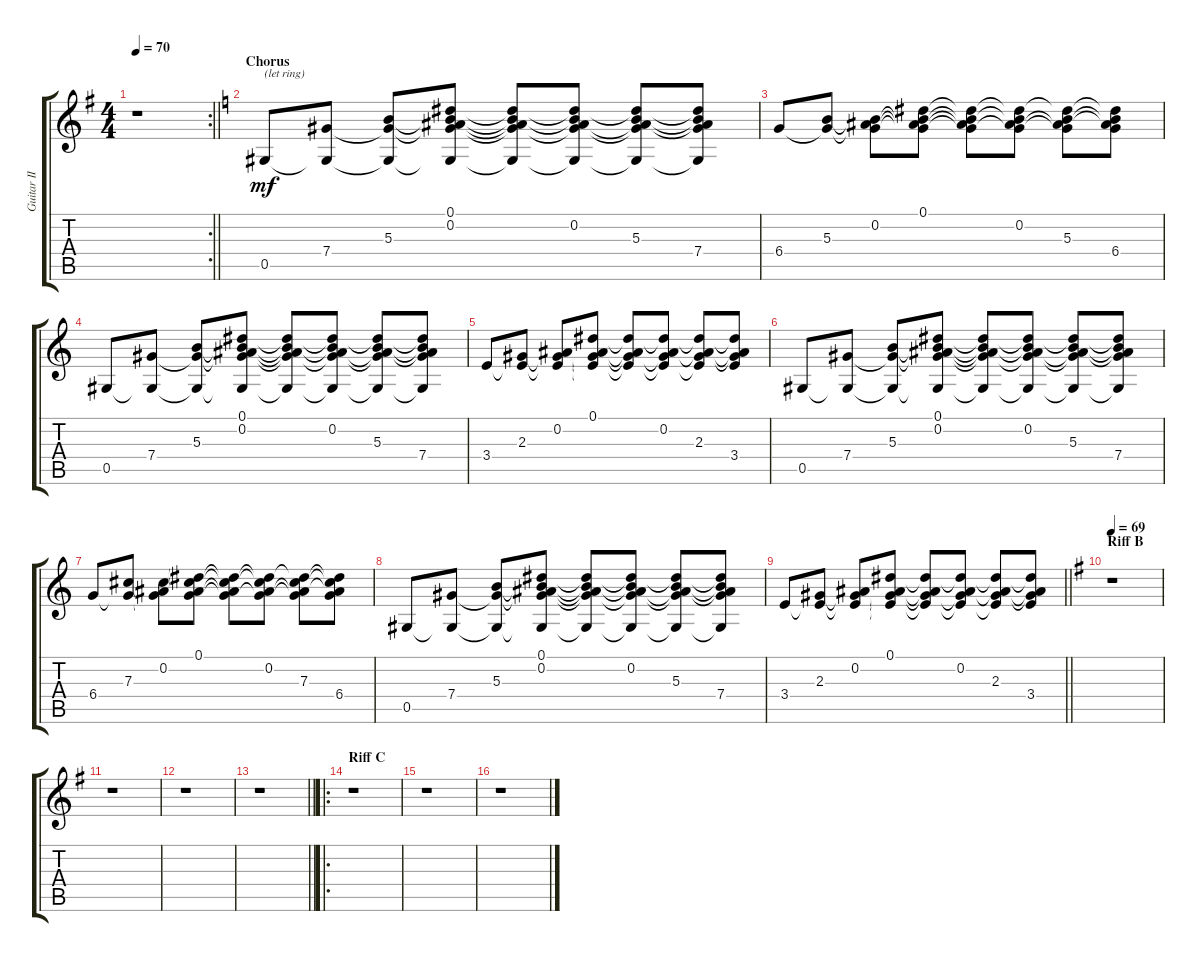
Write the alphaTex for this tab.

\track ("Guitar II" "Guitar II") {instrument distortionguitar}
\staff {score tabs}
\tuning (Eb4 Bb3 Gb3 Db3 Ab2 Eb2) {hide}
\rc 2
\ts (4 4)
\tempo 70
\clef g2
\barLineRight lightlight
\ks eminor
r.1{dy mf} |
\section ("" "Chorus")
\ks aminor
0.5.8{txt "(let ring)"} (7.4 0.5{t}).8 (5.3 7.4{t} 0.5{t}).8 (0.1 0.2 5.3{t} 7.4{t} 0.5{t}).8 (0.1{t} 0.2{t} 5.3{t} 7.4{t} 0.5{t}).8 (0.1{t} 0.2 5.3{t} 7.4{t} 0.5{t}).8 (0.1{t} 0.2{t} 5.3 7.4{t} 0.5{t}).8 (0.1{t} 0.2{t} 5.3{t} 7.4 0.5{t}).8 |
6.4.8 (5.3 6.4{t}).8 (0.2 5.3{t} 6.4{t}).8 (0.1 0.2{t} 5.3{t} 6.4{t}).8 (0.1{t} 0.2{t} 5.3{t} 6.4{t}).8 (0.1{t} 0.2 5.3{t} 6.4{t}).8 (0.1{t} 0.2{t} 5.3 6.4{t}).8 (0.1{t} 0.2{t} 5.3{t} 6.4).8 |
0.5.8 (7.4 0.5{t}).8 (5.3 7.4{t} 0.5{t}).8 (0.1 0.2 5.3{t} 7.4{t} 0.5{t}).8 (0.1{t} 0.2{t} 5.3{t} 7.4{t} 0.5{t}).8 (0.1{t} 0.2 5.3{t} 7.4{t} 0.5{t}).8 (0.1{t} 0.2{t} 5.3 7.4{t} 0.5{t}).8 (0.1{t} 0.2{t} 5.3{t} 7.4 0.5{t}).8 |
3.4.8 (2.3 3.4{t}).8 (0.2 2.3{t} 3.4{t}).8 (0.1 0.2{t} 2.3{t} 3.4{t}).8 (0.1{t} 0.2{t} 2.3{t} 3.4{t}).8 (0.1{t} 0.2 2.3{t} 3.4{t}).8 (0.1{t} 0.2{t} 2.3 3.4{t}).8 (0.1{t} 0.2{t} 2.3{t} 3.4).8 |
0.5.8 (7.4 0.5{t}).8 (5.3 7.4{t} 0.5{t}).8 (0.1 0.2 5.3{t} 7.4{t} 0.5{t}).8 (0.1{t} 0.2{t} 5.3{t} 7.4{t} 0.5{t}).8 (0.1{t} 0.2 5.3{t} 7.4{t} 0.5{t}).8 (0.1{t} 0.2{t} 5.3 7.4{t} 0.5{t}).8 (0.1{t} 0.2{t} 5.3{t} 7.4 0.5{t}).8 |
6.4.8 (7.3 6.4{t}).8 (0.2 7.3{t} 6.4{t}).8 (0.1 0.2{t} 7.3{t} 6.4{t}).8 (0.1{t} 0.2{t} 7.3{t} 6.4{t}).8 (0.1{t} 0.2 7.3{t} 6.4{t}).8 (0.1{t} 0.2{t} 7.3 6.4{t}).8 (0.1{t} 0.2{t} 7.3{t} 6.4).8 |
0.5.8 (7.4 0.5{t}).8 (5.3 7.4{t} 0.5{t}).8 (0.1 0.2 5.3{t} 7.4{t} 0.5{t}).8 (0.1{t} 0.2{t} 5.3{t} 7.4{t} 0.5{t}).8 (0.1{t} 0.2 5.3{t} 7.4{t} 0.5{t}).8 (0.1{t} 0.2{t} 5.3 7.4{t} 0.5{t}).8 (0.1{t} 0.2{t} 5.3{t} 7.4 0.5{t}).8 |
\barLineRight lightlight
3.4.8 (2.3 3.4{t}).8 (0.2 2.3{t} 3.4{t}).8 (0.1 0.2{t} 2.3{t} 3.4{t}).8 (0.1{t} 0.2{t} 2.3{t} 3.4{t}).8 (0.1{t} 0.2 2.3{t} 3.4{t}).8 (0.1{t} 0.2{t} 2.3 3.4{t}).8 (0.1{t} 0.2{t} 2.3{t} 3.4).8 |
\section ("" "Riff B")
\tempo 69
\ks eminor
r.1 |
r.1 |
r.1 |
\barLineRight lightlight
r.1 |
\ro
\section ("" "Riff C")
r.1 |
r.1 |
r.1
